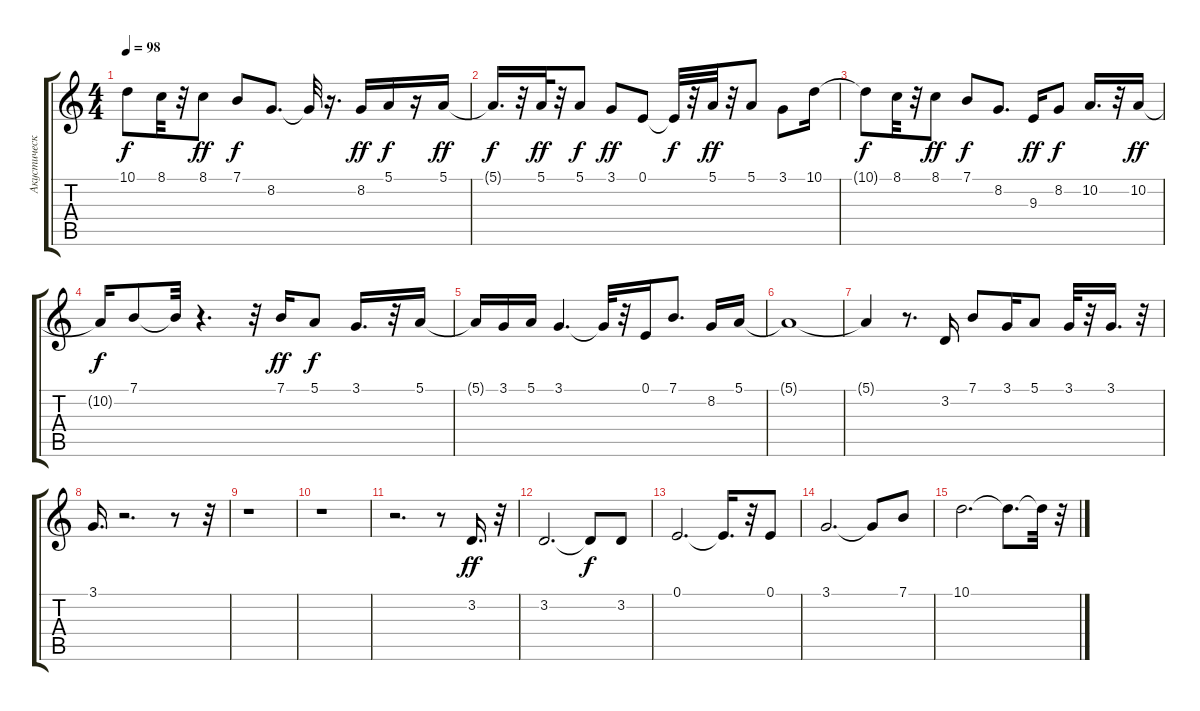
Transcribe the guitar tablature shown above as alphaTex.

\track ("Акустический Гранд Роял" "Акустическ") {instrument acousticgrandpiano}
\staff {score tabs}
\tuning (E4 B3 G3 D3 A2 E2) {hide}
\ts (4 4)
\tempo 98
\clef g2
\ks c
10.1{t}.8{dy f} 8.1.32 r.32 8.1.8{dy ff} 7.1.8{dy f} 8.2.8{d} 8.2{t}.32 r.16{d} 8.2.16{dy ff} 5.1.16{dy f} r.16 5.1.16{dy ff} |
5.1{t}.16{d dy f} r.32 5.1.32{dy ff} r.32 5.1.8{dy f} 3.1.8{dy ff} 0.1.8 0.1{t}.32{dy f} r.32 5.1.32{dy ff} r.32 5.1.8 3.1.8 10.1.16 |
10.1{t}.8{dy f} 8.1.32 r.32 8.1.8{dy ff} 7.1.8{dy f} 8.2.8{d} 9.3.16{dy ff} 8.2.8{dy f} 10.2.16{d} r.32 10.2.16{dy ff} |
10.2{t}.16{dy f} 7.1.8 7.1{t}.32 r.4{d} r.32 7.1.16{dy ff} 5.1.8{dy f} 3.1.16{d} r.32 5.1.16 |
5.1{t}.16 3.1.16 5.1.16 3.1.4{d} 3.1{t}.32 r.32 0.1.16 7.1.8{d} 8.2.16 5.1.16 |
5.1{t}.1 |
5.1{t}.4 r.8{d} 3.2.16 7.1.8 3.1.16 5.1.8 3.1.32 r.32 3.1.16{d} r.32 |
3.1.16{d} r.2{d} r.8 r.32 |
r.1 |
r.1 |
r.2{d} r.8 3.2.16{d dy ff} r.32 |
3.2.2{d} 3.2{t}.8{dy f} 3.2.8 |
0.1.2{d} 0.1{t}.16{d} r.32 0.1.8 |
3.1.2{d} 3.1{t}.8 7.1.8 |
10.1.2{d} 10.1{t}.8{d} 10.1{t}.32 r.32
